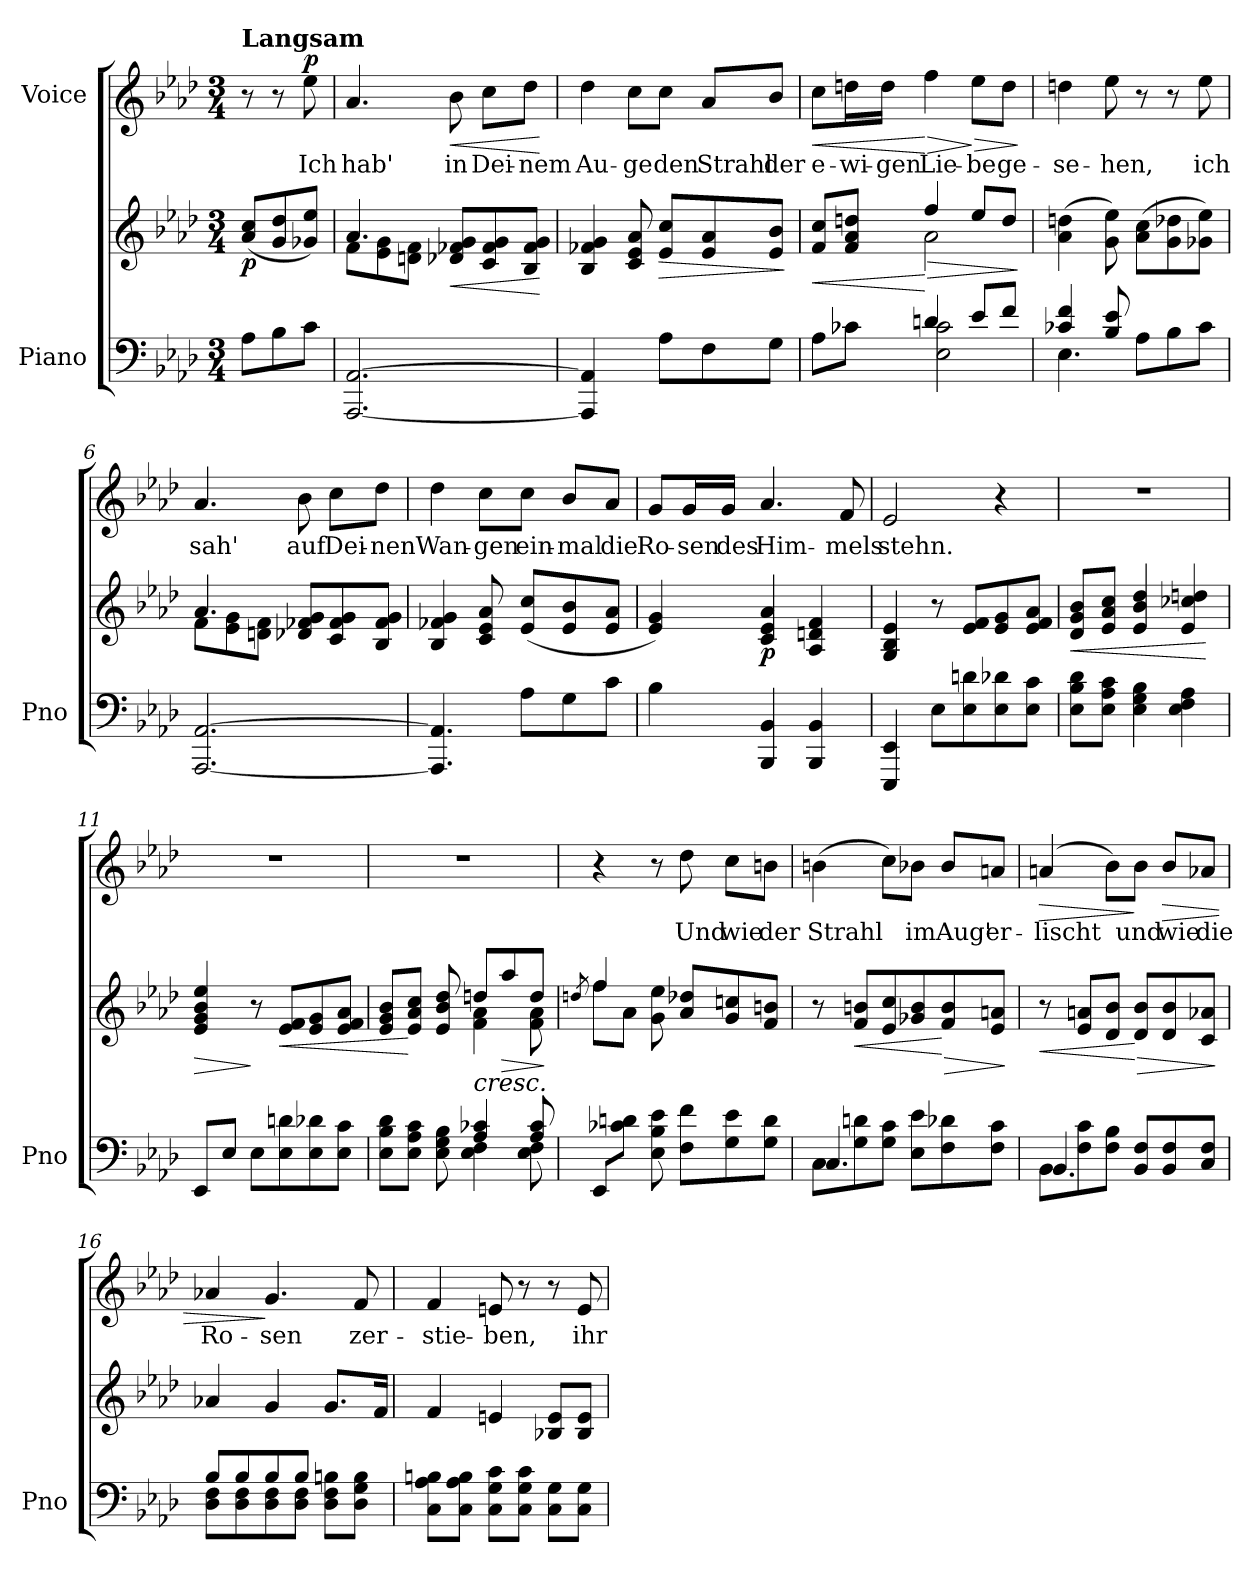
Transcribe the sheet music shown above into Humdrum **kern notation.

**kern	**kern	**dynam	**kern	**text	**dynam
*part2	*part2	*part2	*part1	*part1	*part1
*staff3	*staff2	*staff2/3	*staff1	*staff1	*staff1
*I"Piano	*	*	*I"Voice	*	*
*I'Pno	*	*	*	*	*
*clefF4	*clefG2	*	*clefG2	*	*
*k[b-e-a-d-]	*k[b-e-a-d-]	*	*k[b-e-a-d-]	*	*
*M3/4	*M3/4	*	*M3/4	*	*
=1	=1	=1	=1	=1	=1
!	!	!	!LO:TX:a:B:t=Langsam	!	!
!	!	!LO:DY:b	!	!	!
8A-\L	(8a-/ 8cc/L	p	8r	.	.
8B-\	8g/ 8dd-/	.	8r	.	.
!	!	!	!	!	!LO:DY:b
8c\J	8g-X/ 8ee-/J)	.	8ee-\	Ich	p
=2	=2	=2	=2	=2	=2
*	*^	*	*	*	*
[2.AAA-/ [2.AA-/	4.a-/	8f\L	.	4.a-/	hab'	.
.	.	8e-\ 8g\	.	.	.	.
.	.	8dn\ 8f\J	.	.	.	.
!	!	!	!LO:HP:b	!	!	!LO:HP:b
.	8d-X/ 8f-X/ 8g/L	4.ryy	<	8b-\	in	<
.	8c/ 8f-/ 8g/	.	.	8cc\L	Dei-	.
.	8B-/ 8f-/ 8g/J	.	.	8dd-\J	-nem	.
*	*v	*v	*	*	*	*
.	.	[	.	.	[
=3	=3	=3	=3	=3	=3
4AAA-/] 4AA-/]	4B-/ 4f-X/ 4g/	.	4dd-\	Au-	.
8ryy	8c/ 8e-/ 8a-/	.	8cc\L	-ge	.
!	!	!LO:HP:b	!	!	!
8A-\L	8e-/ 8cc/L	>	8cc\J	den	.
8F\	8e-/ 8a-/	.	8a-/L	Strahl	.
8G\J	8e-/ 8b-/J	.	8b-/J	der	.
.	.	]	.	.	.
=4	=4	=4	=4	=4	=4
*^	*	*	*	*	*
!	!	!	!LO:HP:b	!	!	!LO:HP:b
*	*	*^	*	*	*	*
4ryy	8A-\L	8f/ 8cc/L	4ryy	<	8cc\L	e-	<
.	8c-X\J	8f/ 8a-/ 8ddn/J	.	.	16ddn\L	-wi-	.
.	.	.	.	.	16dd\JJ	-gen	.
!	!	!	!	!LO:HP:n=1:b	!	!	!LO:HP:n=1:b
4dn/	2E-\ 2c-\	4ff/	2a-\	[ >	4ff\	Lie-	[ >
!	!	!	!	!	!	!	!LO:HP:n=1:b
8e-/L	.	8ee-/L	.	.	8ee-\L	-be	] >
8f/J	.	8dd/J	.	.	8dd\J	ge-	.
*v	*v	*	*	*	*	*	*
*	*v	*v	*	*	*	*
.	.	]	.	.	]
=5	=5	=5	=5	=5	=5
*^	*	*	*	*	*
4c-X/ 4f/	4.E-\	(4a-\ 4ddn\	.	4ddn\	-se-	.
8B-/ 8e-/	.	8g\ 8ee-\)	.	8ee-\	-hen,	.
4ryy	8A-\L	(8a-\ 8cc\L	.	8r	.	.
.	8B-\	8g\ 8dd-X\	.	8r	.	.
8ryy	8c-\J	8g-X\ 8ee-\J)	.	8ee-\	ich	.
*v	*v	*	*	*	*	*
=6	=6	=6	=6	=6	=6
*	*^	*	*	*	*
[2.AAA-/ [2.AA-/	4.a-/	8f\L	.	4.a-/	sah'	.
.	.	8e-\ 8g\	.	.	.	.
.	.	8dn\ 8f\J	.	.	.	.
.	8d-X/ 8f-X/ 8g/L	4.ryy	.	8b-\	auf	.
.	8c/ 8f-/ 8g/	.	.	8cc\L	Dei-	.
.	8B-/ 8f-/ 8g/J	.	.	8dd-\J	-nen	.
*	*v	*v	*	*	*	*
=7	=7	=7	=7	=7	=7
4.AAA-/] 4.AA-/]	4B-/ 4f-X/ 4g/	.	4dd-\	Wan-	.
.	8c/ 8e-/ 8a-/	.	8cc\L	-gen	.
8A-\L	(8e-/ 8cc/L	.	8cc\J	ein-	.
8G\	8e-/ 8b-/	.	8b-/L	-mal	.
8c\J	8e-/ 8a-/J	.	8a-/J	die	.
=8	=8	=8	=8	=8	=8
4B-\	4e-/ 4g/)	.	8g/L	Ro-	.
.	.	.	16g/L	-sen	.
.	.	.	16g/JJ	des	.
!	!	!LO:DY:b	!	!	!
4BBB-/ 4BB-/	4c/ 4e-/ 4a-/	p	4.a-/	Him-	.
4BBB-/ 4BB-/	4A-/ 4dn/ 4f/	.	.	.	.
.	.	.	8f/	-mels	.
=9	=9	=9	=9	=9	=9
4EEE-/ 4EE-/	4G/ 4B-/ 4e-/	.	2e-/	stehn.	.
8E-\L	8r	.	.	.	.
8E-\ 8dn\	8e-/ 8f/L	.	.	.	.
8E-\ 8d-X\	8e-/ 8g/	.	4r	.	.
8E-\ 8c\J	8e-/ 8f/ 8a-/J	.	.	.	.
=10	=10	=10	=10	=10	=10
!	!	!LO:HP:b	!	!	!
8E-\ 8B-\ 8d-\L	8d-/ 8g/ 8b-/L	<	2.r	.	.
8E-\ 8A-\ 8c\J	8e-/ 8a-/ 8cc/J	.	.	.	.
4E-\ 4G\ 4B-\	4e-/ 4b-/ 4dd-/	.	.	.	.
4E-\ 4F\ 4A-\	4e-/ 4cc-X/ 4ddn/	.	.	.	.
.	.	[	.	.	.
=11	=11	=11	=11	=11	=11
!	!	!LO:HP:b	!	!	!
8EE-/L	4e-/ 4g/ 4b-/ 4ee-/	>	2.r	.	.
8E-/J	.	.	.	.	.
8E-\L	8r	]	.	.	.
!	!	!LO:HP:b	!	!	!
8E-\ 8dn\	8e-/ 8f/L	<	.	.	.
8E-\ 8d-X\	8e-/ 8g/	.	.	.	.
8E-\ 8c\J	8e-/ 8f/ 8a-/J	.	.	.	.
=12	=12	=12	=12	=12	=12
*^	*^	*	*	*	*
8E-\ 8B-\ 8d-\L	4ryy	8e-/ 8g/ 8b-/L	4.ryy	.	2.r	.	.
8E-\ 8A-\ 8c\J	.	8e-/ 8a-/ 8cc/J	.	[	.	.	.
8E-\ 8G\ 8B-\	8ryy	8e-/ 8b-/ 8dd-/	.	.	.	.	.
!	!	!	!	!LO:HP:b	!	!	!
4A-/ 4c-X/	4E-\ 4F\	8ddn/L	4f\ 4a-\	<	.	.	.
!	!	!	!	!LO:HP:b	!	!	!
.	.	8aa-/	.	>	.	.	.
8A-/ 8c-/	8E-\ 8F\	8dd/J	8f\ 8a-\	[	.	.	.
*v	*v	*	*	*	*	*	*
*	*v	*v	*	*	*	*
.	.	]	.	.	.
=13	=13	=13	=13	=13	=13
.	8qddn/	.	.	.	.
*	*^	*	*	*	*
8EE-/L	4ff/	8ff\L	.	4r	.	.
8c-X\ 8dn\J	.	8a-\J	.	.	.	.
8E-\ 8B-\ 8e-\	8g\ 8ee-\	2ryy	.	8r	.	.
8F\ 8f\L	8a-/ 8dd-X/L	.	.	8dd-\	Und	.
8G\ 8e-\	8g/ 8ccn/	.	.	8cc\L	wie	.
8G\ 8d\J	8f/ 8bn/J	.	.	8bn\J	der	.
*	*v	*v	*	*	*	*
=14	=14	=14	=14	=14	=14
*^	*	*	*	*	*
8C\L	4.C/	8r	.	(4bn\	Strahl	.
!	!	!	!LO:HP:b	!	!	!
8G\ 8dn\	.	8f/ 8bn/L	<	.	.	.
8G\ 8c\J	.	8e-/ 8cc/	.	8cc\L)	.	.
8E-\ 8e-\L	4.ryy	8g-X/ 8b/	.	8b-X\J	im	.
!	!	!	!LO:HP:n=1:b	!	!	!
8F\ 8d-X\	.	8f/ 8b/	[ >	8b-/L	Aug'	.
8F\ 8c\J	.	8e-/ 8an/J	.	8an/J	er-	.
*v	*v	*	*	*	*	*
.	.	]	.	.	.
=15	=15	=15	=15	=15	=15
*^	*	*	*	*	*
!	!	!	!LO:HP:b	!	!	!LO:HP:b
8BB-\L	4.BB-/	8r	<	(4an/	-lischt	>
8F\ 8c\	.	8e-/ 8an/L	.	.	.	.
8F\ 8B-\J	.	8d-/ 8b-/J	.	8b-\L)	.	.
!	!	!	!LO:HP:n=1:b	!	!	!
8BB-/ 8F/L	4.ryy	8d-/ 8b-/L	[ >	8b-\J	und	]
!	!	!	!	!	!	!LO:HP:b
8BB-/ 8F/	.	8d-/ 8b-/	.	8b-/L	wie	>
8C/ 8F/J	.	8c/ 8a-X/J	.	8a-X/J	die	.
*v	*v	*	*	*	*	*
.	.	]	.	.	.
=16	=16	=16	=16	=16	=16
*^	*	*	*	*	*
8B-/L	8D-\ 8F\L	4a-X/	.	4a-X/	Ro-	.
8B-/	8D-\ 8F\	.	.	.	.	.
8B-/	8D-\ 8F\	4g/	.	4.g/	-sen	]
8B-/J	8D-\ 8F\J	.	.	.	.	.
4ryy	8D-\ 8F\ 8Bn\L	8.g/L	.	.	.	.
.	8D-\ 8G\ 8B\J	.	.	8f/	zer-	.
.	.	16f/Jk	.	.	.	.
*v	*v	*	*	*	*	*
=17	=17	=17	=17	=17	=17
8C\ 8A-\ 8Bn\L	4f/	.	4f/	-stie-	.
8C\ 8A-\ 8B\J	.	.	.	.	.
8C\ 8G\ 8c\L	4en/	.	8en/	-ben,	.
8C\ 8G\ 8c\J	.	.	8r	.	.
8C\ 8G\L	8B-X/ 8e/L	.	8r	.	.
8C\ 8G\J	8B-/ 8e/J	.	8e/	ihr	.
=	=	=	=	=	=
*-	*-	*-	*-	*-	*-
